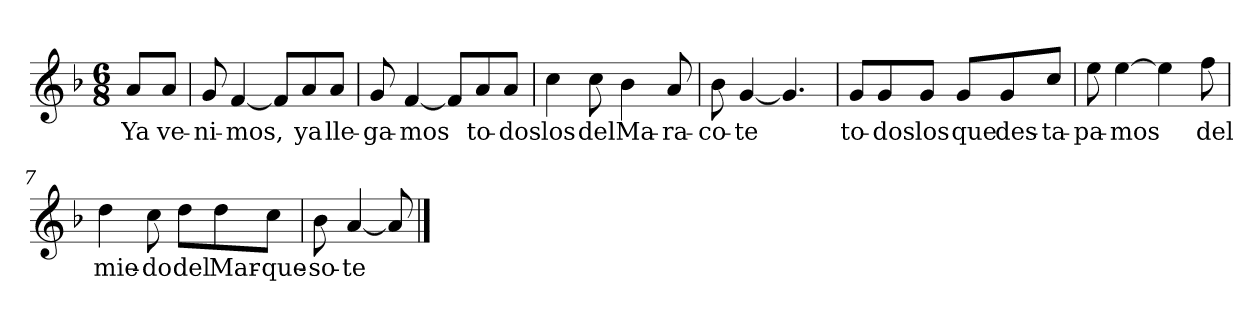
**kern	**text
*part1	*part1
*staff1	*staff1
!!LO:PB:g=z
*clefG2	*
*k[b-]	*
*F:	*
*M6/8	*
=	=
!	!LO:LY:b:color=#000000
8ai/L	Ya
!	!LO:LY:b:color=#000000
8ai/J	ve-
=1	=1
!	!LO:LY:b:color=#000000
8gi/	-ni-
!	!LO:LY:b:color=#000000
[4fi/	-mos,
8fi/L]	.
!	!LO:LY:b:color=#000000
8ai/	ya
!	!LO:LY:b:color=#000000
8ai/J	lle-
=2	=2
!	!LO:LY:b:color=#000000
8gi/	-ga-
!	!LO:LY:b:color=#000000
[4fi/	-mos
8fi/L]	.
!	!LO:LY:b:color=#000000
8ai/	to-
!	!LO:LY:b:color=#000000
8ai/J	-dos
=3	=3
!	!LO:LY:b:color=#000000
4cci\	los
!	!LO:LY:b:color=#000000
8cci\	del
!	!LO:LY:b:color=#000000
4b-i\	Ma-
!	!LO:LY:b:color=#000000
8ai/	-ra-
=4	=4
!	!LO:LY:b:color=#000000
8b-i\	-co-
!	!LO:LY:b:color=#000000
[4gi/	-te
4.gi/]	.
!!LO:LB:g=z
=5	=5
!	!LO:LY:b:color=#000000
8gi/L	to-
!	!LO:LY:b:color=#000000
8gi/	-dos
!	!LO:LY:b:color=#000000
8gi/J	los
!	!LO:LY:b:color=#000000
8gi/L	que
!	!LO:LY:b:color=#000000
8gi/	des-
!	!LO:LY:b:color=#000000
8cci/J	-ta-
=6	=6
!	!LO:LY:b:color=#000000
8eei\	-pa-
!	!LO:LY:b:color=#000000
[4eei\	-mos
4eei\]	.
!	!LO:LY:b:color=#000000
8ffi\	del
=7	=7
!	!LO:LY:b:color=#000000
4ddi\	mie-
!	!LO:LY:b:color=#000000
8cci\	-do
!	!LO:LY:b:color=#000000
8ddi\L	del
!	!LO:LY:b:color=#000000
8ddi\	Mar-
!	!LO:LY:b:color=#000000
8cci\J	-que-
=8	=8
!	!LO:LY:b:color=#000000
8b-i\	-so-
!	!LO:LY:b:color=#000000
[4ai/	-te
8ai/]	.
==	==
*-	*-
